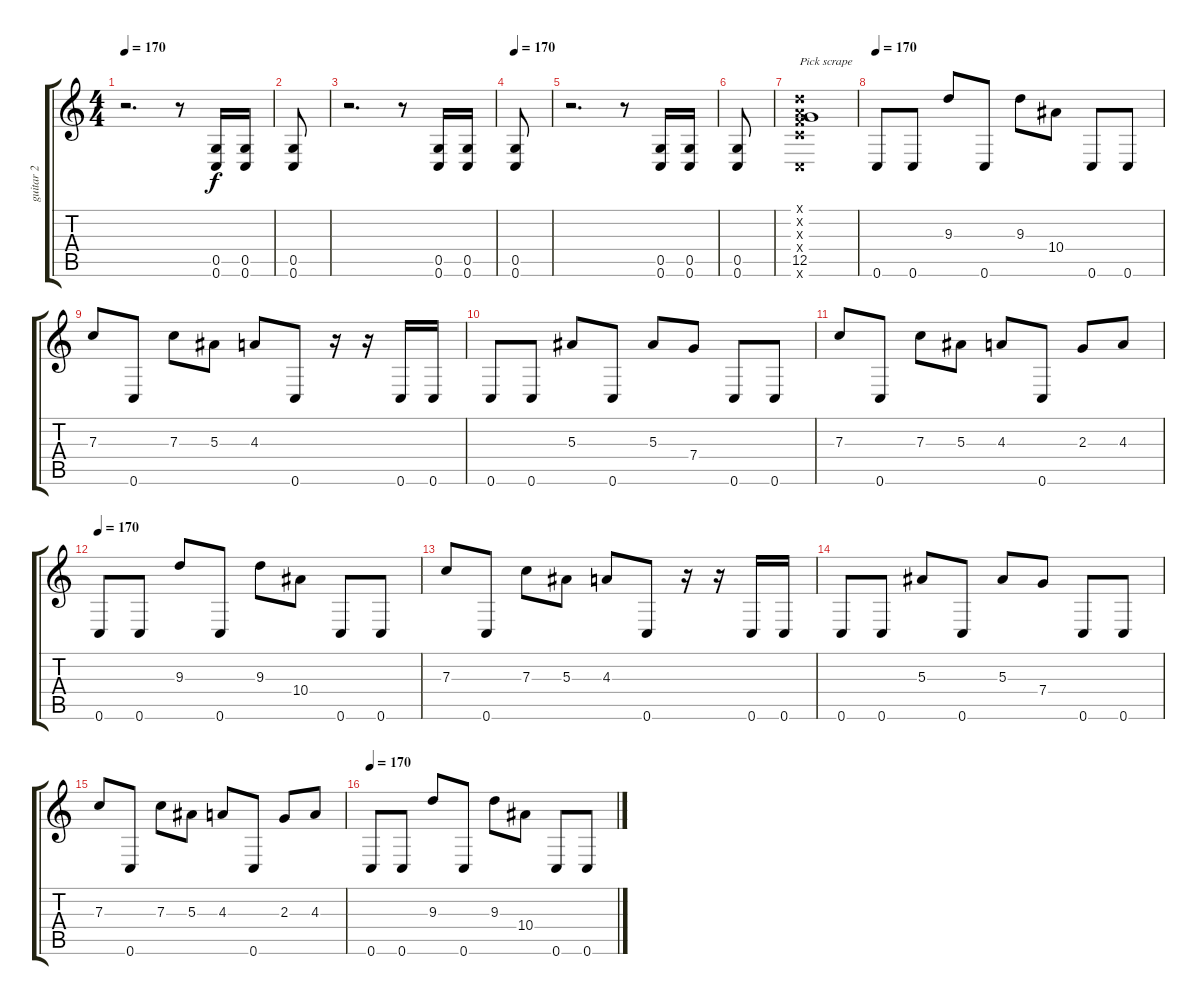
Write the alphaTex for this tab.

\track ("guitar 2" "guitar 2") {instrument distortionguitar}
\staff {score tabs}
\tuning (D4 A3 F3 C3 G2 C2) {hide}
\ts (4 4)
\tempo 170
\clef g2
\ks c
r.2{d dy f} r.8 (0.5 0.6).16{volume 16} (0.5 0.6).16 |
(0.5 0.6).8 |
r.2{d} r.8 (0.5 0.6).16 (0.5 0.6).16 |
\tempo 170
(0.5 0.6).8 |
r.2{d} r.8 (0.5 0.6).16{volume 16} (0.5 0.6).16 |
(0.5 0.6).8 |
(0.1{x} 0.2{x} 0.3{x} 0.4{x} 12.5 0.6{x}).1{txt "Pick scrape"} |
\tempo 170
0.6.8 0.6.8 9.3.8 0.6.8 9.3.8 10.4.8 0.6.8 0.6.8 |
7.3.8 0.6.8 7.3.8 5.3.8 4.3.8 0.6.8 r.16 r.16 0.6.16 0.6.16 |
0.6.8 0.6.8 5.3.8 0.6.8 5.3.8 7.4.8 0.6.8 0.6.8 |
7.3.8 0.6.8 7.3.8 5.3.8 4.3.8 0.6.8 2.3.8 4.3.8 |
\tempo 170
0.6.8 0.6.8 9.3.8 0.6.8 9.3.8 10.4.8 0.6.8 0.6.8 |
7.3.8 0.6.8 7.3.8 5.3.8 4.3.8 0.6.8 r.16 r.16 0.6.16 0.6.16 |
0.6.8 0.6.8 5.3.8 0.6.8 5.3.8 7.4.8 0.6.8 0.6.8 |
7.3.8 0.6.8 7.3.8 5.3.8 4.3.8 0.6.8 2.3.8 4.3.8 |
\tempo 170
0.6.8 0.6.8 9.3.8 0.6.8 9.3.8 10.4.8 0.6.8 0.6.8
